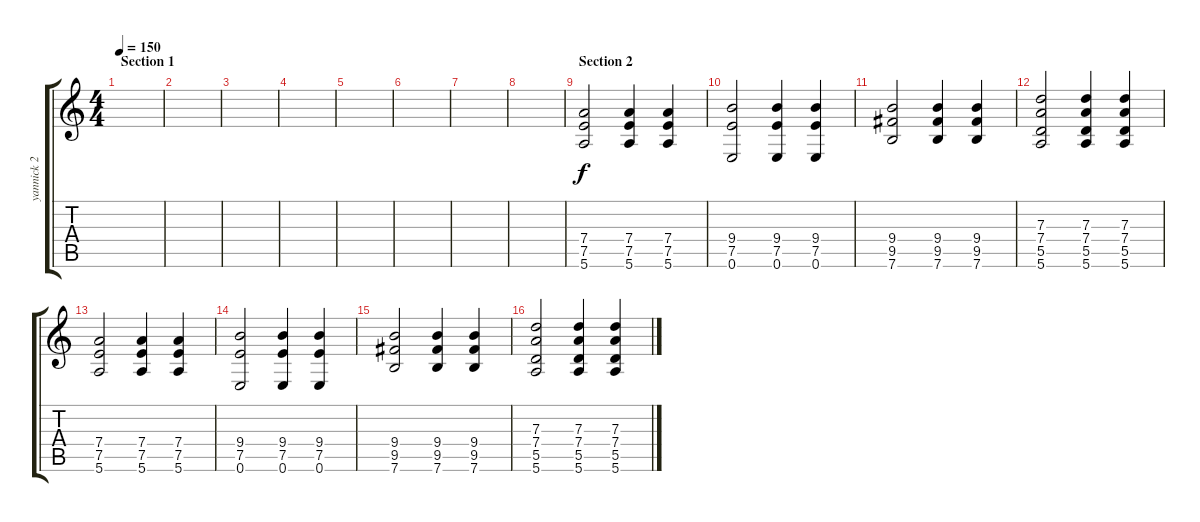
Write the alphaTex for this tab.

\track ("yannick 2" "yannick 2") {instrument overdrivenguitar}
\staff {score tabs}
\tuning (E4 B3 G3 D3 A2 E2) {hide}
\ts (4 4)
\section ("" "Section 1")
\tempo 150
\clef g2
\ks c
|
|
|
|
|
|
|
|
\section ("" "Section 2")
(7.4 7.5 5.6).2 (7.4 7.5 5.6).4 (7.4 7.5 5.6).4 |
(9.4 7.5 0.6).2 (9.4 7.5 0.6).4 (9.4 7.5 0.6).4 |
(9.4 9.5 7.6).2 (9.4 9.5 7.6).4 (9.4 9.5 7.6).4 |
(7.3 7.4 5.5 5.6).2 (7.3 7.4 5.5 5.6).4 (7.3 7.4 5.5 5.6).4 |
(7.4 7.5 5.6).2 (7.4 7.5 5.6).4 (7.4 7.5 5.6).4 |
(9.4 7.5 0.6).2 (9.4 7.5 0.6).4 (9.4 7.5 0.6).4 |
(9.4 9.5 7.6).2 (9.4 9.5 7.6).4 (9.4 9.5 7.6).4 |
(7.3 7.4 5.5 5.6).2 (7.3 7.4 5.5 5.6).4 (7.3 7.4 5.5 5.6).4
